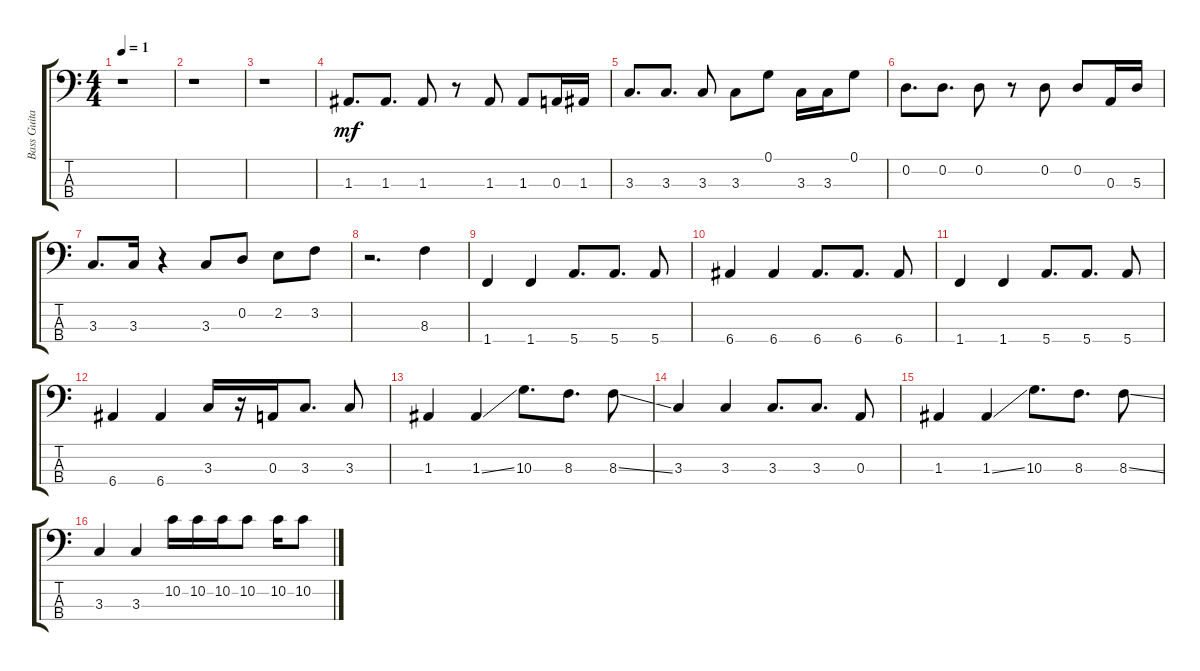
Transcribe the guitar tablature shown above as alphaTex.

\track ("Bass Guitar" "Bass Guita") {instrument electricbassfinger}
\staff {score tabs}
\tuning (G2 D2 A1 E1) {hide}
\ts (4 4)
\tempo 1
\clef f4
\ks c
r.1{dy mf} |
r.1 |
r.1 |
1.3.8{d} 1.3.8{d} 1.3.8 r.8 1.3.8 1.3.8 0.3.16 1.3.16 |
3.3.8{d} 3.3.8{d} 3.3.8 3.3.8 0.1.8 3.3.16 3.3.16 0.1.8 |
0.2.8{d} 0.2.8{d} 0.2.8 r.8 0.2.8 0.2.8 0.3.16 5.3.16 |
3.3.8{d} 3.3.16 r.4 3.3.8 0.2.8 2.2.8 3.2.8 |
r.2{d} 8.3.4 |
1.4.4 1.4.4 5.4.8{d} 5.4.8{d} 5.4.8 |
6.4.4 6.4.4 6.4.8{d} 6.4.8{d} 6.4.8 |
1.4.4 1.4.4 5.4.8{d} 5.4.8{d} 5.4.8 |
6.4.4 6.4.4 3.3.16 r.16 0.3.16 3.3.8{d} 3.3.8 |
1.3.4 1.3{ss}.4 10.3.8{d} 8.3.8{d} 8.3{ss}.8 |
3.3.4 3.3.4 3.3.8{d} 3.3.8{d} 0.3.8 |
1.3.4 1.3{ss}.4 10.3.8{d} 8.3.8{d} 8.3{ss}.8 |
3.3.4 3.3{ss}.4 10.2.16 10.2.16 10.2.16 10.2.8 10.2.16 10.2.8
